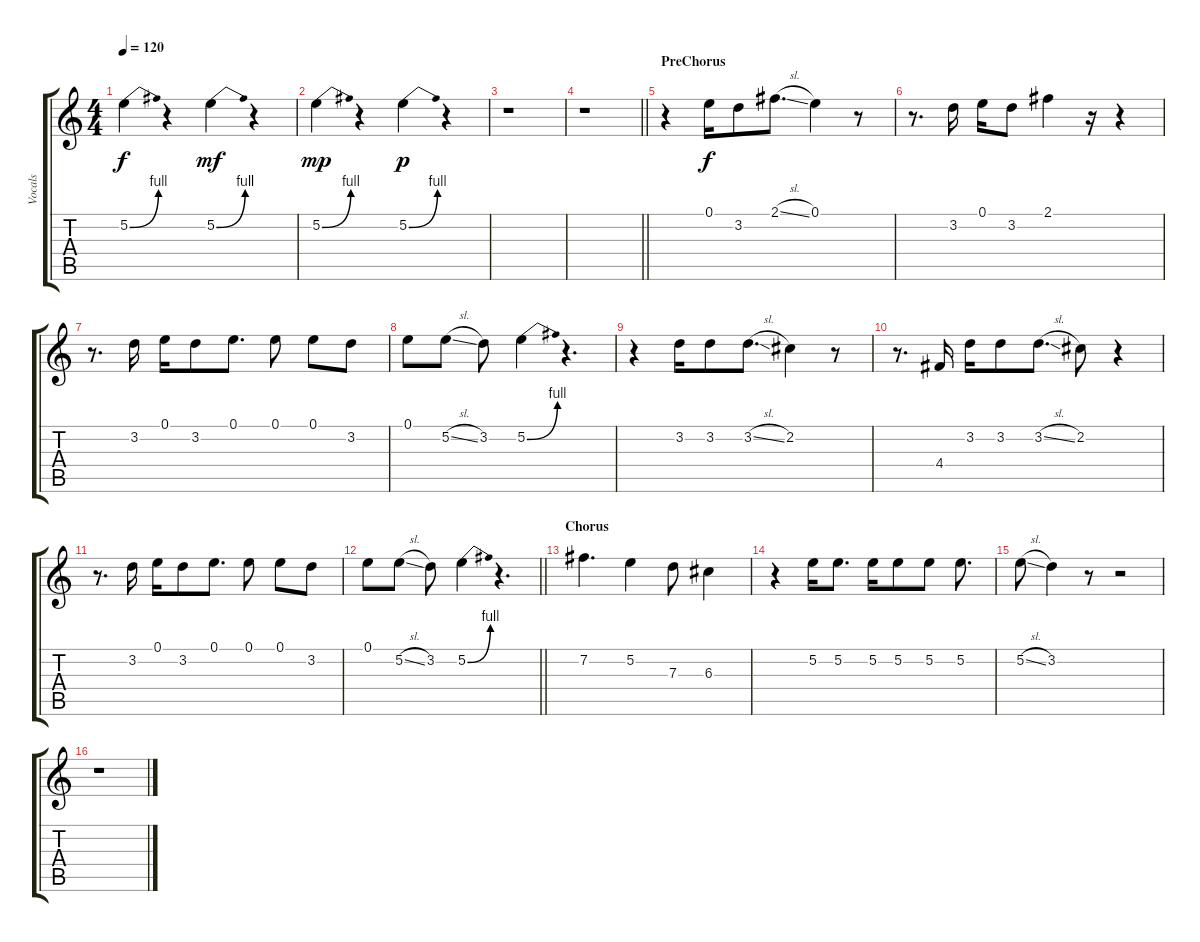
\track ("Vocals" "Vocals") {instrument acousticguitarnylon}
\staff {score tabs}
\tuning (E4 B3 G3 D3 A2 E2) {hide}
\ts (4 4)
\tempo 120
\clef g2
\ks c
5.2{be (bend 0 0 60 4)}.4{dy f} r.4 5.2{be (bend 0 0 60 4)}.4{dy mf} r.4 |
5.2{be (bend 0 0 60 4)}.4{dy mp} r.4 5.2{be (bend 0 0 60 4)}.4{dy p} r.4 |
r.1 |
\barLineRight lightlight
r.1 |
\section ("" "PreChorus")
r.4 0.1.16{dy f} 3.2.8 2.1{sl}.8{d} 0.1.4 r.8 |
r.8{d} 3.2.16 0.1.16 3.2.8 2.1.4 r.16 r.4 |
r.8{d} 3.2.16 0.1.16 3.2.8 0.1.8{d} 0.1.8 0.1.8 3.2.8 |
0.1.8 5.2{sl}.8 3.2.8 5.2{be (bend 0 0 60 4)}.4 r.4{d} |
r.4 3.2.16 3.2.8 3.2{sl}.8{d} 2.2.4 r.8 |
r.8{d} 4.4.16 3.2.16 3.2.8 3.2{sl}.8{d} 2.2.8 r.4 |
r.8{d} 3.2.16 0.1.16 3.2.8 0.1.8{d} 0.1.8 0.1.8 3.2.8 |
\barLineRight lightlight
0.1.8 5.2{sl}.8 3.2.8 5.2{be (bend 0 0 60 4)}.4 r.4{d} |
\section ("" "Chorus")
7.2.4{d} 5.2.4 7.3.8 6.3.4 |
r.4 5.2.16 5.2.8{d} 5.2.16 5.2.8 5.2.8 5.2.8{d} |
5.2{sl}.8 3.2.4 r.8 r.2 |
r.1
